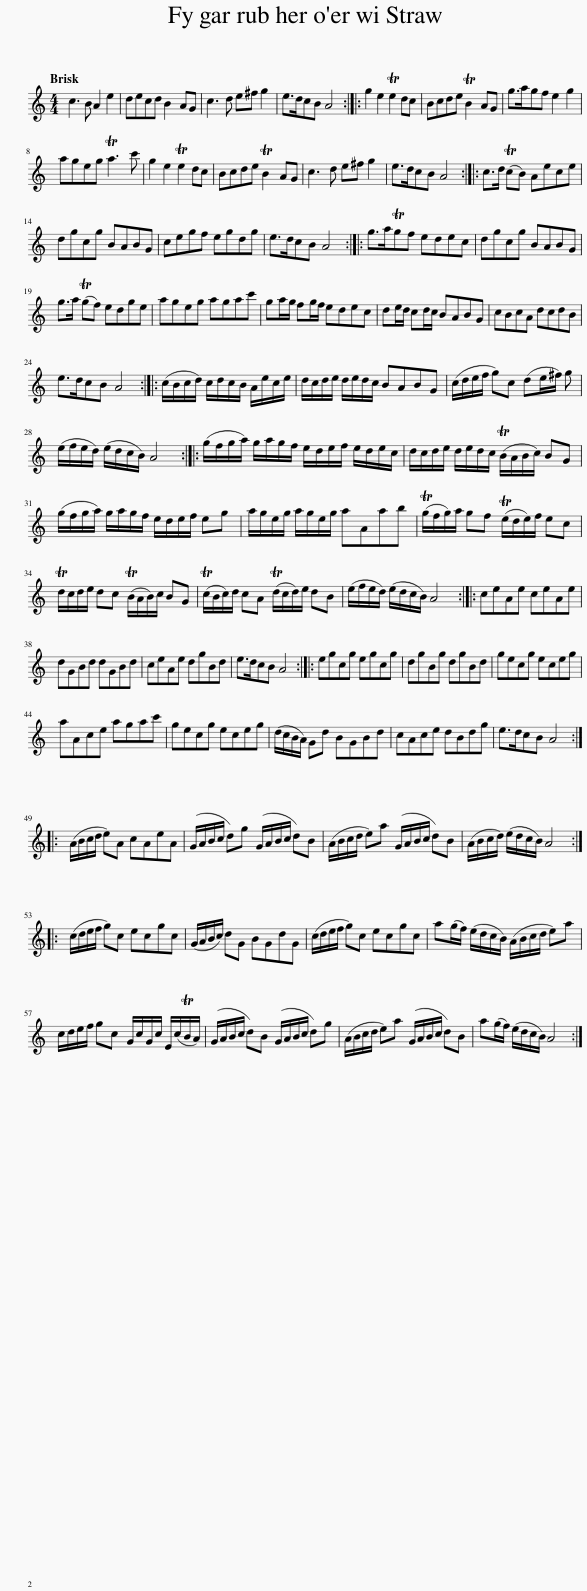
X:1
L:1/8
Q:1/4=120
M:4/4
I:linebreak $
K:C
V:1 treble
V:1
 c3 B A2 e2 | decd B2 AG | c3 d e^f g2 | e>dcB A4 :: g2 e2 Te2 dc | %5
 Bcde TB2 AG | g>agf e2 g2 |$ ageg Ta3 c' | g2 e2 Te2 dc | Bcde TB2 AG | %10
 c3 d e^f g2 | e>dcB A4 :: c>d (TcB) Aece |$ dgcg BABG | cegf egdg | %15
 e>dcB A4 :: g>aTgf edec | dgcg BABG |$ g>a (Tgf) edge | ageg agac' | %20
 ga/g/ fg/f/ edec | de/d/ cd/c/ BABG | cBcA dcdB |$ e>dcB A4 :: (c/B/c/d/) c/d/c/B/ A/e/c/e/ | %25
 d/c/d/e/ d/e/d/c/ BABG | (c/d/e/f/ g)c (de/^f/) g |$ (e/f/e/d/) (e/d/c/B/) A4 :: (g/f/g/a/) g/a/g/f/ e/d/e/f/ e/d/e/c/ | d/c/d/e/ d/e/d/c/ (TB/A/B/c/) BG |$ %30
 (g/f/g/a/) g/a/g/f/ e/d/e/f/ eg | a/g/e/g/ a/g/e/g/ aAab | (Tg/f/g/)a/ gf (Te/d/e/)f/ ec |$ Td/c/d/e/ dc (TB/A/B/)c/ BG | (Tc/B/c/)d/ cA (Td/c/d/)e/ dB | %35
 (e/f/e/d/) (e/d/c/B/) A4 :: ceAe ceAe |$ dGBd dGBd | ceAe dgBd | e>dcB A4 :: %40
 egcg egcg | dgBg dgBd | gecg eceg |$ aAce agac' | gecg eceg | %45
 (d/c/B/A/) Gd BGBd | cAce dBdg | e>dcB A4 ::$ (A/B/c/d/ e)A cAeA | (G/A/B/c/ d)g (G/A/B/c/ d)B | %50
 (A/B/c/d/ e)a (G/A/B/c/ d)B | (A/B/c/d/) (e/d/c/B/) A4 ::$ (c/d/e/f/ g)c ecgc | (G/A/B/c/) dG BGdG | (c/d/e/f/ g)c ecgc | %55
 a(g/f/) (e/d/c/B/) (A/B/c/d/ e)a |$ c/d/e/f/ gc G/c/G/c/ E/(c/TB/A/) | (G/A/B/c/ d)B (G/A/B/c/ d)g | (A/B/c/d/ e)a (G/A/B/c/ d)B | a(g/f/) (e/d/c/B/) A4 :| %60
